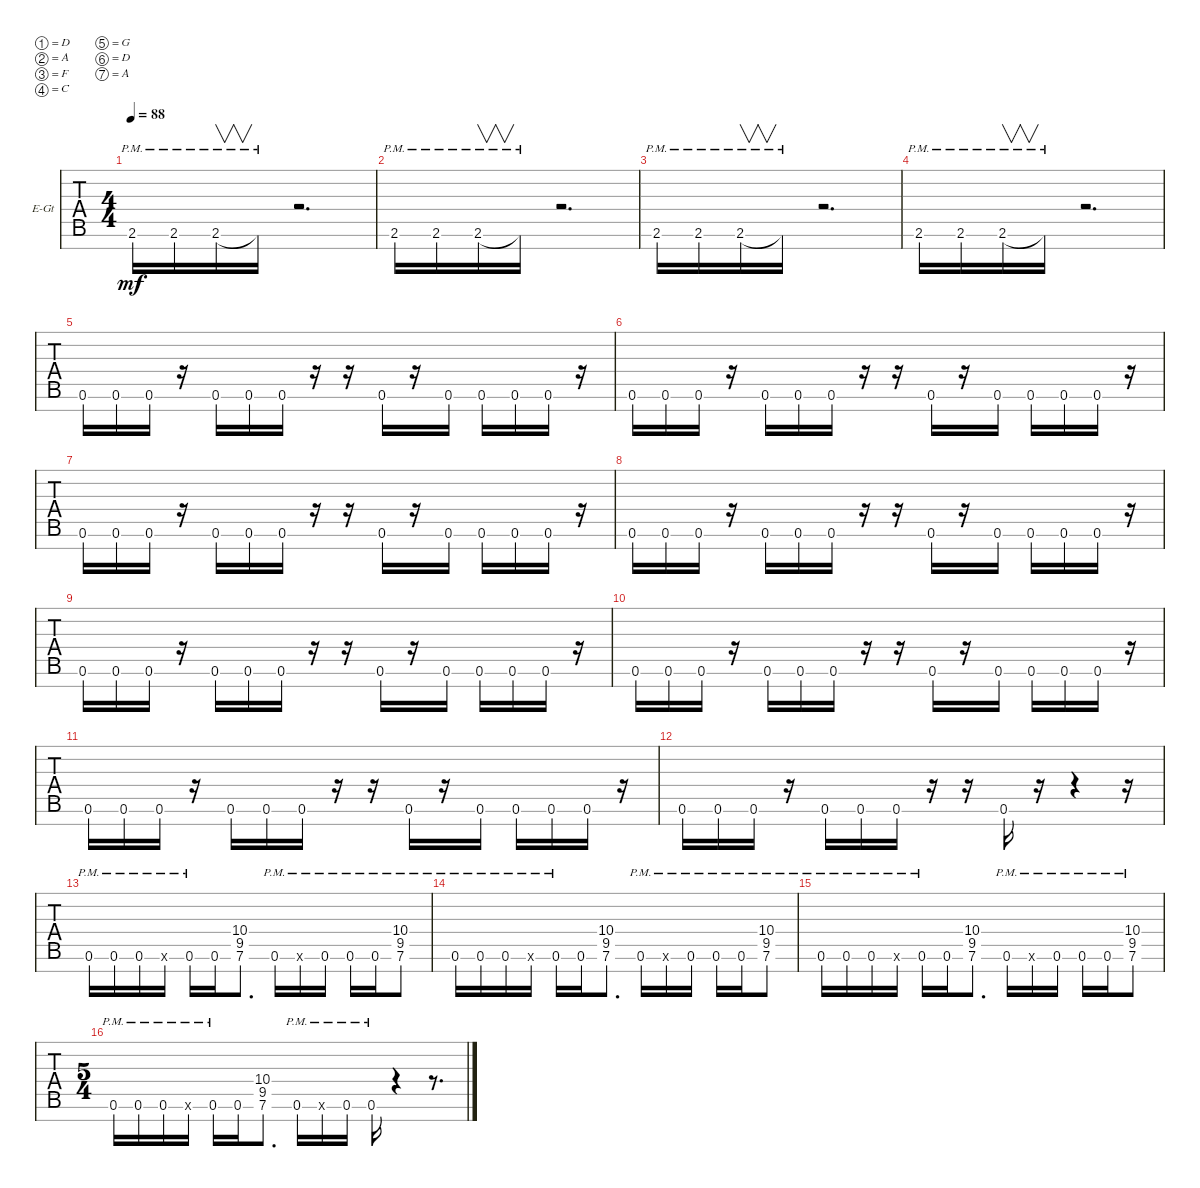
\defaultSystemsLayout 4
\bracketExtendMode groupsimilarinstruments
\firstSystemTrackNameOrientation horizontal
\otherSystemsTrackNameOrientation horizontal
\track ("Electric Guitar" "E-Gt") {instrument distortionguitar}
\staff {tabs}
\tuning (D4 A3 F3 C3 G2 D2 A1)
\ts (4 4)
\scale
0.385291
\tempo 88
\accidentals auto
\clef g2
\ottava regular
\simile none
\ks c
2.6{pm}.16{dy mf instrument distortionguitar} 2.6{pm}.16 2.6{pm}.16{v} 2.6{pm t}.16 r.2{d} |
\scale
0.324918 2.6{pm}.16 2.6{pm}.16 2.6{pm}.16{v} 2.6{pm t}.16 r.2{d} |
\scale
0.289791 2.6{pm}.16 2.6{pm}.16 2.6{pm}.16{v} 2.6{pm t}.16 r.2{d} |
2.6{pm}.16 2.6{pm}.16 2.6{pm}.16{v} 2.6{pm t}.16 r.2{d} |
0.6.16 0.6.16 0.6.16 r.16 0.6.16 0.6.16 0.6.16 r.16 r.16 0.6.16 r.16 0.6.16 0.6.16 0.6.16 0.6.16 r.16 |
0.6.16 0.6.16 0.6.16 r.16 0.6.16 0.6.16 0.6.16 r.16 r.16 0.6.16 r.16 0.6.16 0.6.16 0.6.16 0.6.16 r.16 |
\scale
0.418893 0.6.16 0.6.16 0.6.16 r.16 0.6.16 0.6.16 0.6.16 r.16 r.16 0.6.16 r.16 0.6.16 0.6.16 0.6.16 0.6.16 r.16 |
0.6.16 0.6.16 0.6.16 r.16 0.6.16 0.6.16 0.6.16 r.16 r.16 0.6.16 r.16 0.6.16 0.6.16 0.6.16 0.6.16 r.16 |
0.6.16 0.6.16 0.6.16 r.16 0.6.16 0.6.16 0.6.16 r.16 r.16 0.6.16 r.16 0.6.16 0.6.16 0.6.16 0.6.16 r.16 |
0.6.16 0.6.16 0.6.16 r.16 0.6.16 0.6.16 0.6.16 r.16 r.16 0.6.16 r.16 0.6.16 0.6.16 0.6.16 0.6.16 r.16 |
0.6.16 0.6.16 0.6.16 r.16 0.6.16 0.6.16 0.6.16 r.16 r.16 0.6.16 r.16 0.6.16 0.6.16 0.6.16 0.6.16 r.16 |
0.6.16 0.6.16 0.6.16 r.16 0.6.16 0.6.16 0.6.16 r.16 r.16 0.6.16 r.16 r.4 r.16 |
0.6{pm}.16 0.6{pm}.16 0.6{pm}.16 0.6{pm x}.16 0.6{pm}.16 0.6.16 (7.6 9.5 10.4).8{d} 0.6{pm}.16 0.6{pm x}.16 0.6{pm}.16 0.6{pm}.16 0.6{pm}.16 (7.6{pm} 9.5 10.4).8 |
0.6{pm}.16 0.6{pm}.16 0.6{pm}.16 0.6{pm x}.16 0.6{pm}.16 0.6.16 (7.6 9.5 10.4).8{d} 0.6{pm}.16 0.6{pm x}.16 0.6{pm}.16 0.6{pm}.16 0.6{pm}.16 (7.6{pm} 9.5 10.4).8 |
0.6{pm}.16 0.6{pm}.16 0.6{pm}.16 0.6{pm x}.16 0.6{pm}.16 0.6.16 (7.6 9.5 10.4).8{d} 0.6{pm}.16 0.6{pm x}.16 0.6{pm}.16 0.6{pm}.16 0.6{pm}.16 (7.6{pm} 9.5 10.4).8 |
\ts (5 4)
0.6{pm}.16 0.6{pm}.16 0.6{pm}.16 0.6{pm x}.16 0.6{pm}.16 0.6.16 (7.6 9.5 10.4).8{d} 0.6{pm}.16 0.6{pm x}.16 0.6{pm}.16 0.6{pm}.16 r.4 r.8{d}
